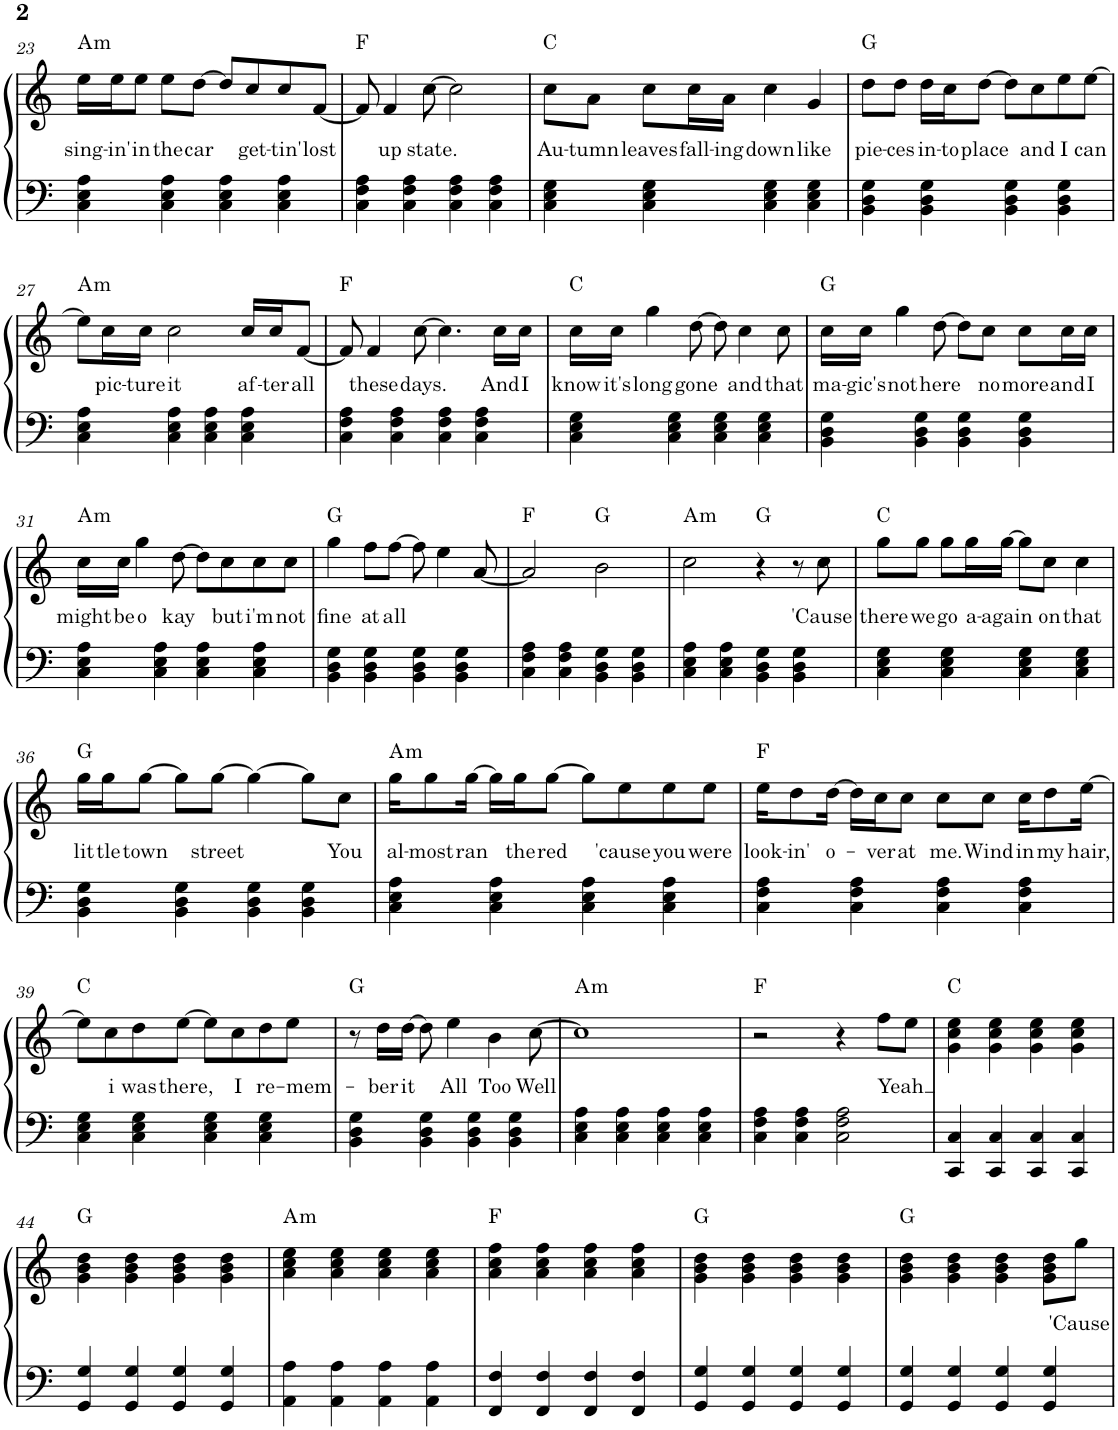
**kern	**kern	**text	**harte
*part1	*part1	*part1	*part1
*staff2	*staff1	*staff1	*
*I"Piano	*	*	*
*I'Pno.	*	*	*
!!LO:PB:g=z
*clefF4	*clefG2	*	*
*k[]	*k[]	*	*
*M4/4	*M4/4	*	*
=23	=23	=23	=23
!	!	!LO:LY:b	!LO:H:kt=m
4C\ 4E\ 4A\	16ee\LL	sing-	A:min
!	!	!LO:LY:b	!
.	16ee\J	-in'	.
!	!	!LO:LY:b	!
.	8ee\J	in	.
!	!	!LO:LY:b	!
4C\ 4E\ 4A\	8ee\L	the	.
!	!	!LO:LY:b	!
.	[8dd\J	car	.
4C\ 4E\ 4A\	8dd/L]	.	.
!	!	!LO:LY:b	!
.	8cc/	get-	.
!	!	!LO:LY:b	!
4C\ 4E\ 4A\	8cc/	-tin'	.
!	!	!LO:LY:b	!
.	[8f/J	lost	.
=24	=24	=24	=24
4C\ 4F\ 4A\	8f/]	.	F:maj
!	!	!LO:LY:b	!
.	4f/	up	.
4C\ 4F\ 4A\	.	.	.
!	!	!LO:LY:b	!
.	[8cc\	state.	.
4C\ 4F\ 4A\	2cc\]	.	.
4C\ 4F\ 4A\	.	.	.
=25	=25	=25	=25
!	!	!LO:LY:b	!
4C\ 4E\ 4G\	8cc\L	Au-	C:maj
!	!	!LO:LY:b	!
.	8a\J	-tumn	.
!	!	!LO:LY:b	!
4C\ 4E\ 4G\	8cc\L	leaves	.
!	!	!LO:LY:b	!
.	16cc\L	fall-	.
!	!	!LO:LY:b	!
.	16a\JJ	-ing	.
!	!	!LO:LY:b	!
4C\ 4E\ 4G\	4cc\	down	.
!	!	!LO:LY:b	!
4C\ 4E\ 4G\	4g/	like	.
=26	=26	=26	=26
!	!	!LO:LY:b	!
4BB\ 4D\ 4G\	8dd\L	pie-	G:maj
!	!	!LO:LY:b	!
.	8dd\J	-ces	.
!	!	!LO:LY:b	!
4BB\ 4D\ 4G\	16dd\LL	in-	.
!	!	!LO:LY:b	!
.	16cc\J	-to	.
!	!	!LO:LY:b	!
.	[8dd\J	place	.
4BB\ 4D\ 4G\	8dd\L]	.	.
!	!	!LO:LY:b	!
.	8cc\	and	.
!	!	!LO:LY:b	!
4BB\ 4D\ 4G\	8ee\	I	.
!	!	!LO:LY:b	!
.	[8ee\J	can	.
!!LO:LB:g=z
=27	=27	=27	=27
!	!	!	!LO:H:kt=m
4C\ 4E\ 4A\	8ee\L]	.	A:min
!	!	!LO:LY:b	!
.	16cc\L	pic-	.
!	!	!LO:LY:b	!
.	16cc\JJ	-ture	.
!	!	!LO:LY:b	!
4C\ 4E\ 4A\	2cc\	it	.
4C\ 4E\ 4A\	.	.	.
!	!	!LO:LY:b	!
4C\ 4E\ 4A\	16cc/LL	af-	.
!	!	!LO:LY:b	!
.	16cc/J	-ter	.
!	!	!LO:LY:b	!
.	[8f/J	all	.
=28	=28	=28	=28
4C\ 4F\ 4A\	8f/]	.	F:maj
!	!	!LO:LY:b	!
.	4f/	these	.
4C\ 4F\ 4A\	.	.	.
!	!	!LO:LY:b	!
.	[8cc\	days.	.
4C\ 4F\ 4A\	4.cc\]	.	.
4C\ 4F\ 4A\	.	.	.
!	!	!LO:LY:b	!
.	16cc\LL	And	.
!	!	!LO:LY:b	!
.	16cc\JJ	I	.
=29	=29	=29	=29
!	!	!LO:LY:b	!
4C\ 4E\ 4G\	16cc\LL	know	C:maj
!	!	!LO:LY:b	!
.	16cc\JJ	it's	.
!	!	!LO:LY:b	!
.	4gg\	long	.
4C\ 4E\ 4G\	.	.	.
!	!	!LO:LY:b	!
.	[8dd\	gone	.
4C\ 4E\ 4G\	8dd\]	.	.
!	!	!LO:LY:b	!
.	4cc\	and	.
4C\ 4E\ 4G\	.	.	.
!	!	!LO:LY:b	!
.	8cc\	that	.
=30	=30	=30	=30
!	!	!LO:LY:b	!
4BB\ 4D\ 4G\	16cc\LL	ma-	G:maj
!	!	!LO:LY:b	!
.	16cc\JJ	-gic's	.
!	!	!LO:LY:b	!
.	4gg\	not	.
4BB\ 4D\ 4G\	.	.	.
!	!	!LO:LY:b	!
.	[8dd\	here	.
4BB\ 4D\ 4G\	8dd\L]	.	.
!	!	!LO:LY:b	!
.	8cc\J	no	.
!	!	!LO:LY:b	!
4BB\ 4D\ 4G\	8cc\L	more	.
!	!	!LO:LY:b	!
.	16cc\L	and	.
!	!	!LO:LY:b	!
.	16cc\JJ	I	.
!!LO:LB:g=z
=31	=31	=31	=31
!	!	!LO:LY:b	!LO:H:kt=m
4C\ 4E\ 4A\	16cc\LL	might	A:min
!	!	!LO:LY:b	!
.	16cc\JJ	be	.
!	!	!LO:LY:b	!
.	4gg\	o	.
4C\ 4E\ 4A\	.	.	.
!	!	!LO:LY:b	!
.	[8dd\	-kay	.
4C\ 4E\ 4A\	8dd\L]	.	.
!	!	!LO:LY:b	!
.	8cc\	but	.
!	!	!LO:LY:b	!
4C\ 4E\ 4A\	8cc\	i'm	.
!	!	!LO:LY:b	!
.	8cc\J	not	.
=32	=32	=32	=32
!	!	!LO:LY:b	!
4BB\ 4D\ 4G\	4gg\	fine	G:maj
!	!	!LO:LY:b	!
4BB\ 4D\ 4G\	8ff\L	at	.
!	!	!LO:LY:b	!
.	[8ff\J	all	.
4BB\ 4D\ 4G\	8ff\]	.	.
.	4ee\	.	.
4BB\ 4D\ 4G\	.	.	.
.	[8a/	.	.
=33	=33	=33	=33
4C\ 4F\ 4A\	2a/]	.	F:maj
4C\ 4F\ 4A\	.	.	.
4BB\ 4D\ 4G\	2b\	.	G:maj
4BB\ 4D\ 4G\	.	.	.
=34	=34	=34	=34
!	!	!	!LO:H:kt=m
4C\ 4E\ 4A\	2cc\	.	A:min
4C\ 4E\ 4A\	.	.	.
4BB\ 4D\ 4G\	4r	.	G:maj
4BB\ 4D\ 4G\	8r	.	.
!	!	!LO:LY:b	!
.	8cc\	'Cause	.
=35	=35	=35	=35
!	!	!LO:LY:b	!
4C\ 4E\ 4G\	8gg\L	there	C:maj
!	!	!LO:LY:b	!
.	8gg\J	we	.
!	!	!LO:LY:b	!
4C\ 4E\ 4G\	8gg\L	go	.
!	!	!LO:LY:b	!
.	16gg\L	a-	.
!	!	!LO:LY:b	!
.	[16gg\JJ	-again	.
4C\ 4E\ 4G\	8gg\L]	.	.
!	!	!LO:LY:b	!
.	8cc\J	on	.
!	!	!LO:LY:b	!
4C\ 4E\ 4G\	4cc\	that	.
!!LO:LB:g=z
=36	=36	=36	=36
!	!	!LO:LY:b	!
4BB\ 4D\ 4G\	16gg\LL	lit	G:maj
!	!	!LO:LY:b	!
.	16gg\J	tle	.
!	!	!LO:LY:b	!
.	[8gg\J	town	.
4BB\ 4D\ 4G\	8gg\L]	.	.
!	!	!LO:LY:b	!
.	[8gg\J	street	.
4BB\ 4D\ 4G\	4gg\_	.	.
4BB\ 4D\ 4G\	8gg\L]	.	.
!	!	!LO:LY:b	!
.	8cc\J	You	.
=37	=37	=37	=37
!	!	!LO:LY:b	!LO:H:kt=m
4C\ 4E\ 4A\	16gg\KL	al-	A:min
!	!	!LO:LY:b	!
.	8gg\	-most	.
!	!	!LO:LY:b	!
.	[16gg\Jk	ran	.
4C\ 4E\ 4A\	16gg\LL]	.	.
!	!	!LO:LY:b	!
.	16gg\J	the	.
!	!	!LO:LY:b	!
.	[8gg\J	red	.
4C\ 4E\ 4A\	8gg\L]	.	.
!	!	!LO:LY:b	!
.	8ee\	'cause	.
!	!	!LO:LY:b	!
4C\ 4E\ 4A\	8ee\	you	.
!	!	!LO:LY:b	!
.	8ee\J	were	.
=38	=38	=38	=38
!	!	!LO:LY:b	!
4C\ 4F\ 4A\	16ee\KL	look-	F:maj
!	!	!LO:LY:b	!
.	8dd\	-in'	.
!	!	!LO:LY:b	!
.	[16dd\Jk	o-	.
4C\ 4F\ 4A\	16dd\LL]	.	.
!	!	!LO:LY:b	!
.	16cc\J	-ver	.
!	!	!LO:LY:b	!
.	8cc\J	at	.
!	!	!LO:LY:b	!
4C\ 4F\ 4A\	8cc\L	me.	.
!	!	!LO:LY:b	!
.	8cc\J	Wind	.
!	!	!LO:LY:b	!
4C\ 4F\ 4A\	16cc\KL	in	.
!	!	!LO:LY:b	!
.	8dd\	my	.
!	!	!LO:LY:b	!
.	[16ee\Jk	hair,	.
!!LO:LB:g=z
=39	=39	=39	=39
4C\ 4E\ 4G\	8ee\L]	.	C:maj
!	!	!LO:LY:b	!
.	8cc\	i	.
!	!	!LO:LY:b	!
4C\ 4E\ 4G\	8dd\	was	.
!	!	!LO:LY:b	!
.	[8ee\J	there,	.
4C\ 4E\ 4G\	8ee\L]	.	.
!	!	!LO:LY:b	!
.	8cc\	I	.
!	!	!LO:LY:b	!
4C\ 4E\ 4G\	8dd\	re-	.
!	!	!LO:LY:b	!
.	8ee\J	-mem-	.
=40	=40	=40	=40
4BB\ 4D\ 4G\	8r	.	G:maj
!	!	!LO:LY:b	!
.	16dd\LL	ber	.
!	!	!LO:LY:b	!
.	[16dd\JJ	it	.
4BB\ 4D\ 4G\	8dd\]	.	.
!	!	!LO:LY:b	!
.	4ee\	All	.
4BB\ 4D\ 4G\	.	.	.
!	!	!LO:LY:b	!
.	4b\	Too	.
4BB\ 4D\ 4G\	.	.	.
!	!	!LO:LY:b	!
.	[8cc\	Well	.
=41	=41	=41	=41
!	!	!	!LO:H:kt=m
4C\ 4E\ 4A\	1cc]	.	A:min
4C\ 4E\ 4A\	.	.	.
4C\ 4E\ 4A\	.	.	.
4C\ 4E\ 4A\	.	.	.
=42	=42	=42	=42
4C\ 4F\ 4A\	2r	.	F:maj
4C\ 4F\ 4A\	.	.	.
2C\ 2F\ 2A\	4r	.	.
!	!	!LO:LY:b	!
.	8ff\L	Yeah	.
.	8ee\J	.	.
=43	=43	=43	=43
4CC/ 4C/	4g\ 4cc\ 4ee\	.	C:maj
4CC/ 4C/	4g\ 4cc\ 4ee\	.	.
4CC/ 4C/	4g\ 4cc\ 4ee\	.	.
4CC/ 4C/	4g\ 4cc\ 4ee\	.	.
!!LO:LB:g=z
=44	=44	=44	=44
4GG/ 4G/	4g\ 4b\ 4dd\	.	G:maj
4GG/ 4G/	4g\ 4b\ 4dd\	.	.
4GG/ 4G/	4g\ 4b\ 4dd\	.	.
4GG/ 4G/	4g\ 4b\ 4dd\	.	.
=45	=45	=45	=45
!	!	!	!LO:H:kt=m
4AA\ 4A\	4a\ 4cc\ 4ee\	.	A:min
4AA\ 4A\	4a\ 4cc\ 4ee\	.	.
4AA\ 4A\	4a\ 4cc\ 4ee\	.	.
4AA\ 4A\	4a\ 4cc\ 4ee\	.	.
=46	=46	=46	=46
4FF/ 4F/	4a\ 4cc\ 4ff\	.	F:maj
4FF/ 4F/	4a\ 4cc\ 4ff\	.	.
4FF/ 4F/	4a\ 4cc\ 4ff\	.	.
4FF/ 4F/	4a\ 4cc\ 4ff\	.	.
=47	=47	=47	=47
4GG/ 4G/	4g\ 4b\ 4dd\	.	G:maj
4GG/ 4G/	4g\ 4b\ 4dd\	.	.
4GG/ 4G/	4g\ 4b\ 4dd\	.	.
4GG/ 4G/	4g\ 4b\ 4dd\	.	.
=48	=48	=48	=48
4GG/ 4G/	4g\ 4b\ 4dd\	.	G:maj
4GG/ 4G/	4g\ 4b\ 4dd\	.	.
4GG/ 4G/	4g\ 4b\ 4dd\	.	.
4GG/ 4G/	8g\ 8b\ 8dd\L	.	.
!	!	!LO:LY:b	!
.	8gg\J	'Cause	.
=	=	=	=
*-	*-	*-	*-
